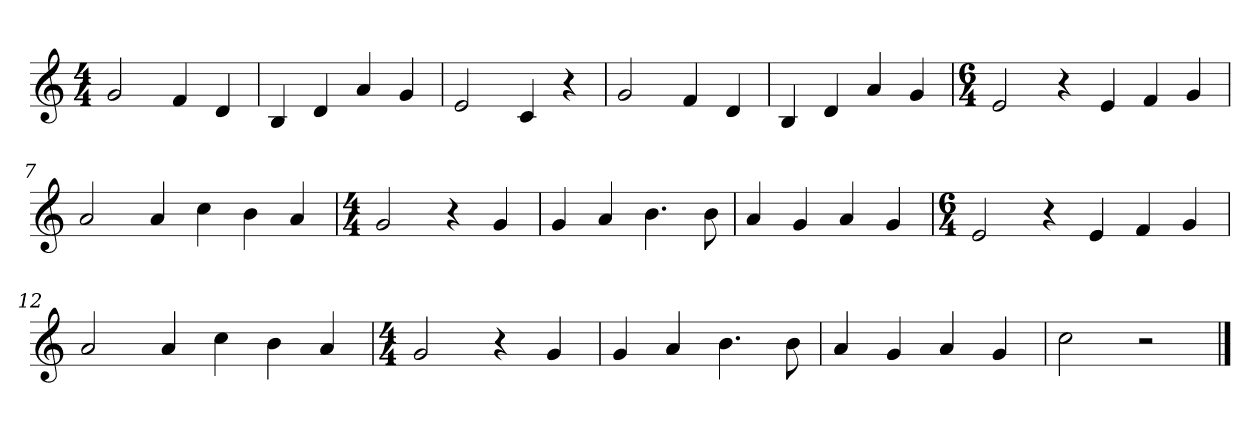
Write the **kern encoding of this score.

**kern
*part1
*staff1
*k[]
*M4/4
*MM120
=1
2g
4f
4d
=2
4B
4d
4a
4g
=3
2e
4c
4r
=4
2g
4f
4d
=5
4B
4d
4a
4g
=6
*M6/4
2e
4r
4e
4f
4g
=7
2a
4a
4cc
4b
4a
=8
*M4/4
2g
4r
4g
=9
4g
4a
4.b
8b
=10
4a
4g
4a
4g
=11
*M6/4
2e
4r
4e
4f
4g
=12
2a
4a
4cc
4b
4a
=13
*M4/4
2g
4r
4g
=14
4g
4a
4.b
8b
=15
4a
4g
4a
4g
=16
2cc
2r
==
*-
